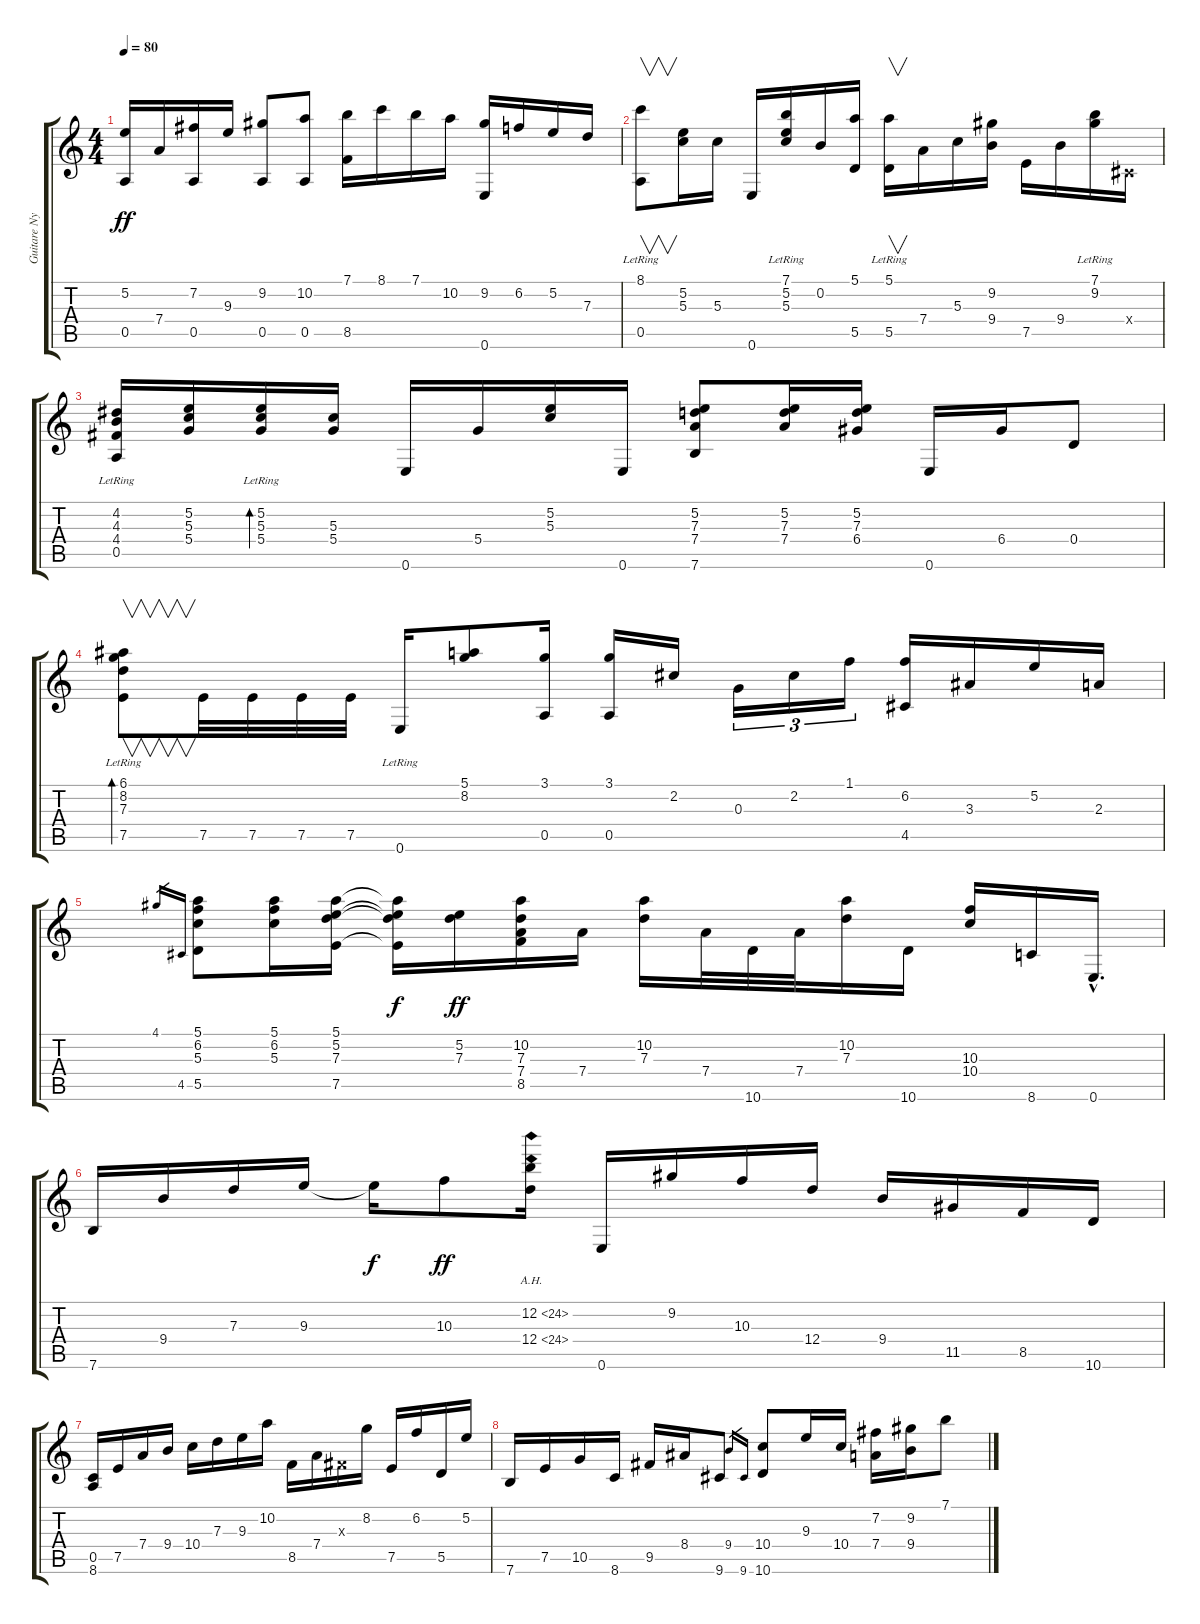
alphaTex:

\track ("Guitare Nylon" "Guitare Ny") {instrument acousticguitarnylon}
\staff {score tabs}
\tuning (E4 B3 G3 D3 A2 E2) {hide}
\ts (4 4)
\tempo 80
\clef g2
\ks c
(5.2 0.5).16{dy ff} 7.4.16 (7.2 0.5).16 9.3.16 (9.2 0.5).8 (10.2 0.5).8 (7.1 8.5).16 8.1.16 7.1.16 10.2.16 (9.2 0.6).16 6.2.16 5.2.16 7.3.16 |
(8.1{lr} 0.5).8{v} (5.2 5.3).16 5.3.16 0.6.16 (7.1{lr} 5.2 5.3).16 0.2.16 (5.1 5.5).16 (5.1{lr} 5.5).16{v} 7.4.16 5.3.16 (9.2 9.4).16 7.5.16 9.4.16 (7.1{lr} 9.2).16 -1.4{x}.16 |
(4.2{lr} 4.3 4.4 0.5).16 (5.2 5.3 5.4).16 (5.2{lr} 5.3 5.4).16{bd 120} (5.3 5.4).16 0.6.16 5.4.16 (5.2 5.3).16 0.6.16 (5.2 7.3 7.4 7.6).8 (5.2 7.3 7.4).16 (5.2 7.3 6.4).16 0.6.16 6.4.16 0.4.8 |
(6.1{lr} 8.2 7.3 7.5).8{v bd 120} 7.5.32 7.5.32 7.5.32 7.5.32 0.6{lr}.16 (5.1 8.2).8 (3.1 0.5).16 (3.1 0.5).16 2.2.16 0.3.16{tu (3 2)} 2.2.16{tu (3 2)} 1.1.16{tu (3 2)} (6.2 4.5).16 3.3.16 5.2.16 2.3.16 |
4.1.16{gr} 4.5.16{gr} (5.1 6.2 5.3 5.5).8 (5.1 6.2 5.3).16 (5.1 5.2 7.3 7.5).16 (5.1{t} 5.2{t} 7.3{t} 7.5{t}).16{dy f} (5.2 7.3).16{dy ff} (10.2 7.3 7.4 8.5).16 7.4.16 (10.2 7.3).16 7.4.32 10.6.32 7.4.32 (10.2 7.3).16 10.6.16 (10.3 10.4).16 8.6.16 0.6{hac}.16{d} |
7.6.16 9.4.16 7.3.16 9.3.16 9.3{t}.16{dy f} 10.3.8{dy ff} (12.2{ah 12} 12.4{ah 12}).16 0.6.16 9.2.16 10.3.16 12.4.16 9.4.16 11.5.16 8.5.16 10.6.16 |
(0.5 8.6).16 7.5.16 7.4.16 9.4.16 10.4.16 7.3.16 9.3.16 10.2.16 8.5.16 7.4.16 -1.3{x}.16 8.2.16 7.5.16 6.2.16 5.5.16 5.2.16 |
7.6.16 7.5.16 10.5.16 8.6.16 9.5.16 8.4.16 9.6.8 9.4.16{gr} 9.6.16{gr} (10.4 10.6).8 9.3.16 10.4.16 (7.2 7.4).16 (9.2 9.4).16 7.1.8
